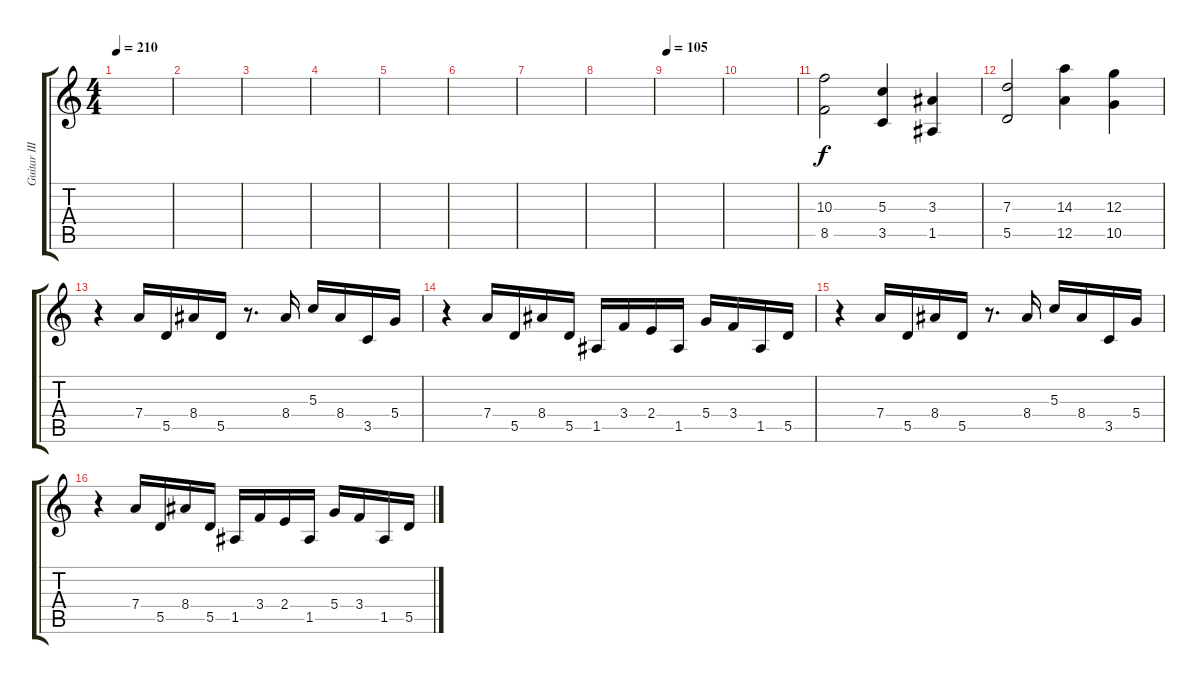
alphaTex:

\track ("Guitar III" "Guitar III") {instrument overdrivenguitar}
\staff {score tabs}
\tuning (E4 B3 G3 D3 A2 D2) {hide}
\ts (4 4)
\tempo 210
\clef g2
\ks c
|
|
|
|
|
|
|
|
\tempo 105
|
|
(10.3 8.5).2 (5.3 3.5).4 (3.3 1.5).4 |
(7.3 5.5).2 (14.3 12.5).4 (12.3 10.5).4 |
r.4 7.4.16 5.5.16 8.4.16 5.5.16 r.8{d} 8.4.16 5.3.16 8.4.16 3.5.16 5.4.16 |
r.4 7.4.16 5.5.16 8.4.16 5.5.16 1.5.16 3.4.16 2.4.16 1.5.16 5.4.16 3.4.16 1.5.16 5.5.16 |
r.4 7.4.16 5.5.16 8.4.16 5.5.16 r.8{d} 8.4.16 5.3.16 8.4.16 3.5.16 5.4.16 |
r.4 7.4.16 5.5.16 8.4.16 5.5.16 1.5.16 3.4.16 2.4.16 1.5.16 5.4.16 3.4.16 1.5.16 5.5.16
